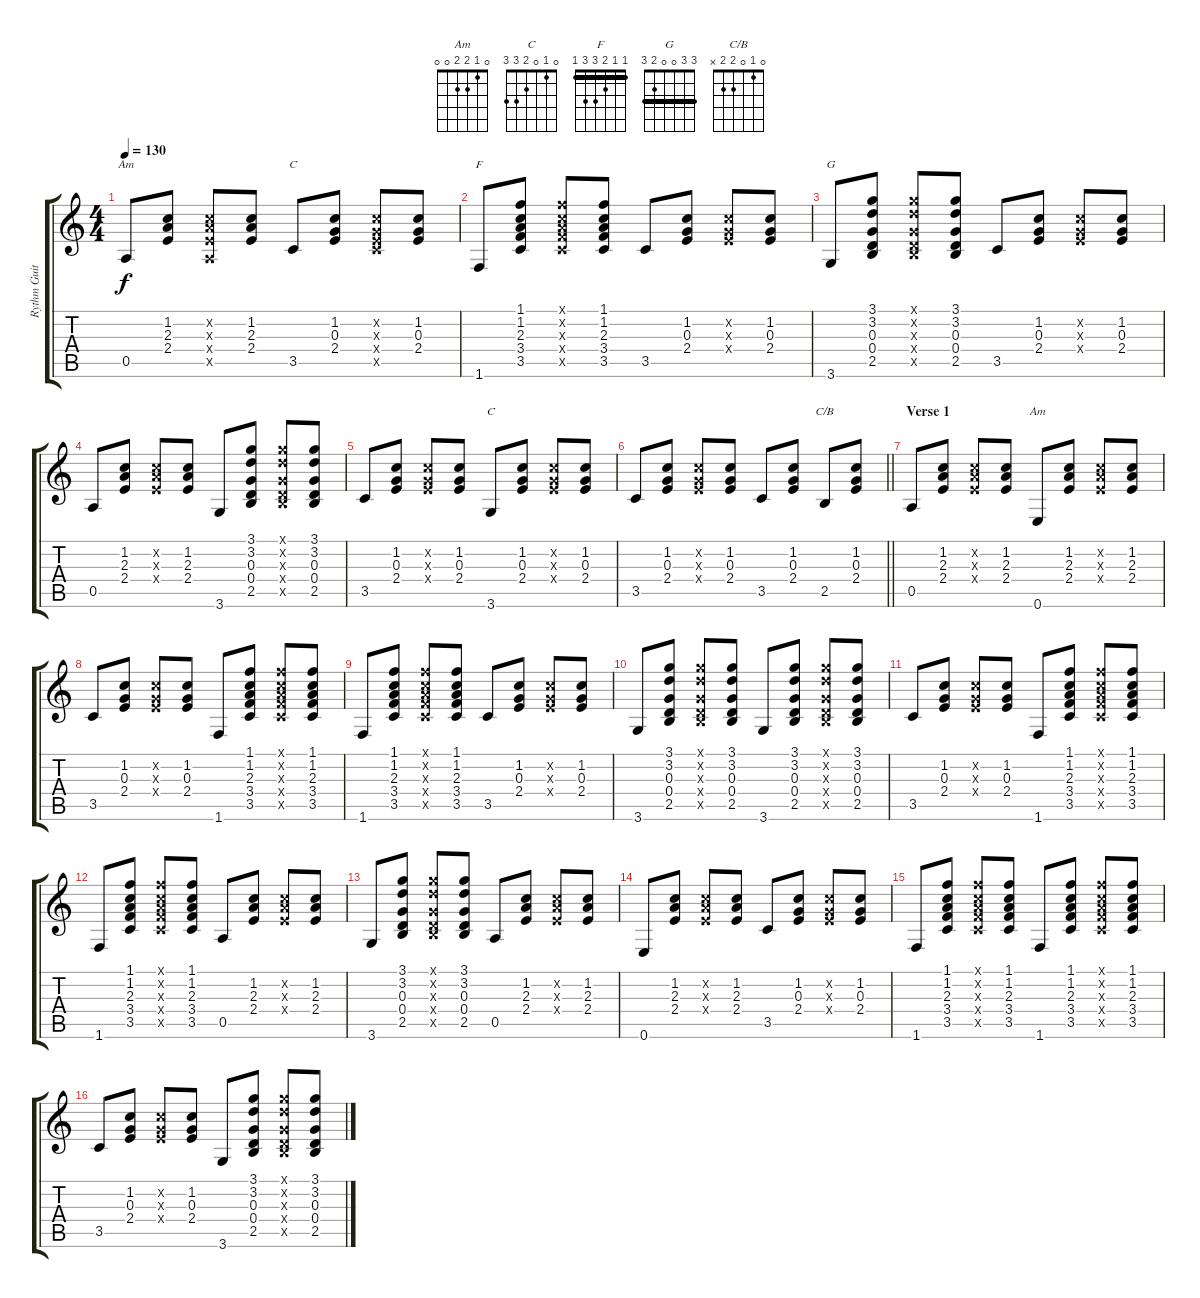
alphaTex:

\track ("Rythm Guitar" "Rythm Guit") {instrument acousticguitarnylon}
\staff {score tabs}
\tuning (E4 B3 G3 D3 A2 E2) {hide}
\chord ("Am" 0 1 2 2 0 x)
\chord ("C" 0 1 0 2 3 x)
\chord ("F" 1 1 2 3 3 1) {barre 1}
\chord ("G" 3 3 0 0 2 3) {barre 3}
\chord ("C" 0 1 0 2 3 3)
\chord ("C/B" 0 1 0 2 2 x)
\chord ("Am" 0 1 2 2 0 0)
\ts (4 4)
\tempo 130
\clef g2
\ks c
0.5.8{ch "Am" dy f} (1.2 2.3 2.4).8 (1.2{x} 2.3{x} 2.4{x} 0.5{x}).8 (1.2 2.3 2.4).8 3.5.8{ch "C"} (1.2 0.3 2.4).8 (1.2{x} 0.3{x} 2.4{x} 3.5{x}).8 (1.2 0.3 2.4).8 |
1.6.8{ch "F"} (1.1 1.2 2.3 3.4 3.5).8 (1.1{x} 1.2{x} 2.3{x} 3.4{x} 3.5{x}).8 (1.1 1.2 2.3 3.4 3.5).8 3.5.8 (1.2 0.3 2.4).8 (1.2{x} 0.3{x} 2.4{x}).8 (1.2 0.3 2.4).8 |
3.6.8{ch "G"} (3.1 3.2 0.3 0.4 2.5).8 (3.1{x} 3.2{x} 0.3{x} 0.4{x} 2.5{x}).8 (3.1 3.2 0.3 0.4 2.5).8 3.5.8 (1.2 0.3 2.4).8 (1.2{x} 0.3{x} 2.4{x}).8 (1.2 0.3 2.4).8 |
0.5.8 (1.2 2.3 2.4).8 (1.2{x} 2.3{x} 2.4{x}).8 (1.2 2.3 2.4).8 3.6.8 (3.1 3.2 0.3 0.4 2.5).8 (3.1{x} 3.2{x} 0.3{x} 0.4{x} 2.5{x}).8 (3.1 3.2 0.3 0.4 2.5).8 |
3.5.8 (1.2 0.3 2.4).8 (1.2{x} 0.3{x} 2.4{x}).8 (1.2 0.3 2.4).8 3.6.8{ch "C"} (1.2 0.3 2.4).8 (1.2{x} 0.3{x} 2.4{x}).8 (1.2 0.3 2.4).8 |
\barLineRight lightlight
3.5.8 (1.2 0.3 2.4).8 (1.2{x} 0.3{x} 2.4{x}).8 (1.2 0.3 2.4).8 3.5.8 (1.2 0.3 2.4).8 2.5.8{ch "C/B"} (1.2 0.3 2.4).8 |
\section ("" "Verse 1")
0.5.8 (1.2 2.3 2.4).8 (1.2{x} 2.3{x} 2.4{x}).8 (1.2 2.3 2.4).8 0.6.8{ch "Am"} (1.2 2.3 2.4).8 (1.2{x} 2.3{x} 2.4{x}).8 (1.2 2.3 2.4).8 |
3.5.8 (1.2 0.3 2.4).8 (1.2{x} 0.3{x} 2.4{x}).8 (1.2 0.3 2.4).8 1.6.8 (1.1 1.2 2.3 3.4 3.5).8 (1.1{x} 1.2{x} 2.3{x} 3.4{x} 3.5{x}).8 (1.1 1.2 2.3 3.4 3.5).8 |
1.6.8 (1.1 1.2 2.3 3.4 3.5).8 (1.1{x} 1.2{x} 2.3{x} 3.4{x} 3.5{x}).8 (1.1 1.2 2.3 3.4 3.5).8 3.5.8 (1.2 0.3 2.4).8 (1.2{x} 0.3{x} 2.4{x}).8 (1.2 0.3 2.4).8 |
3.6.8 (3.1 3.2 0.3 0.4 2.5).8 (3.1{x} 3.2{x} 0.3{x} 0.4{x} 2.5{x}).8 (3.1 3.2 0.3 0.4 2.5).8 3.6.8 (3.1 3.2 0.3 0.4 2.5).8 (3.1{x} 3.2{x} 0.3{x} 0.4{x} 2.5{x}).8 (3.1 3.2 0.3 0.4 2.5).8 |
3.5.8 (1.2 0.3 2.4).8 (1.2{x} 0.3{x} 2.4{x}).8 (1.2 0.3 2.4).8 1.6.8 (1.1 1.2 2.3 3.4 3.5).8 (1.1{x} 1.2{x} 2.3{x} 3.4{x} 3.5{x}).8 (1.1 1.2 2.3 3.4 3.5).8 |
1.6.8 (1.1 1.2 2.3 3.4 3.5).8 (1.1{x} 1.2{x} 2.3{x} 3.4{x} 3.5{x}).8 (1.1 1.2 2.3 3.4 3.5).8 0.5.8 (1.2 2.3 2.4).8 (1.2{x} 2.3{x} 2.4{x}).8 (1.2 2.3 2.4).8 |
3.6.8 (3.1 3.2 0.3 0.4 2.5).8 (3.1{x} 3.2{x} 0.3{x} 0.4{x} 2.5{x}).8 (3.1 3.2 0.3 0.4 2.5).8 0.5.8 (1.2 2.3 2.4).8 (1.2{x} 2.3{x} 2.4{x}).8 (1.2 2.3 2.4).8 |
0.6.8 (1.2 2.3 2.4).8 (1.2{x} 2.3{x} 2.4{x}).8 (1.2 2.3 2.4).8 3.5.8 (1.2 0.3 2.4).8 (1.2{x} 0.3{x} 2.4{x}).8 (1.2 0.3 2.4).8 |
1.6.8 (1.1 1.2 2.3 3.4 3.5).8 (1.1{x} 1.2{x} 2.3{x} 3.4{x} 3.5{x}).8 (1.1 1.2 2.3 3.4 3.5).8 1.6.8 (1.1 1.2 2.3 3.4 3.5).8 (1.1{x} 1.2{x} 2.3{x} 3.4{x} 3.5{x}).8 (1.1 1.2 2.3 3.4 3.5).8 |
3.5.8 (1.2 0.3 2.4).8 (1.2{x} 0.3{x} 2.4{x}).8 (1.2 0.3 2.4).8 3.6.8 (3.1 3.2 0.3 0.4 2.5).8 (3.1{x} 3.2{x} 0.3{x} 0.4{x} 2.5{x}).8 (3.1 3.2 0.3 0.4 2.5).8
